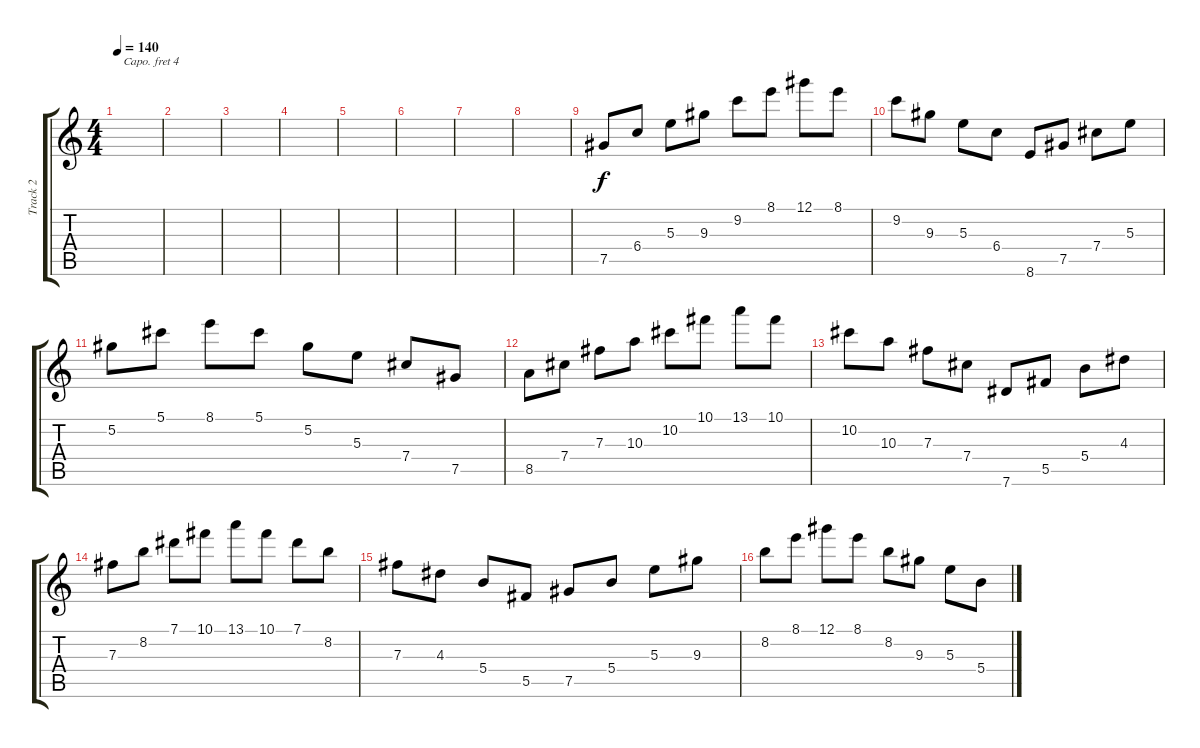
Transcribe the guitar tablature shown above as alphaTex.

\track ("Track 2" "Track 2") {instrument overdrivenguitar}
\staff {score tabs}
\capo 4
\tuning (E4 B3 G3 D3 A2 E2) {hide}
\ts (4 4)
\tempo 140
\clef g2
\ks c
|
|
|
|
|
|
|
|
7.5.8 6.4.8 5.3.8 9.3.8 9.2.8 8.1.8 12.1.8 8.1.8 |
9.2.8 9.3.8 5.3.8 6.4.8 8.6.8 7.5.8 7.4.8 5.3.8 |
5.2.8 5.1.8 8.1.8 5.1.8 5.2.8 5.3.8 7.4.8 7.5.8 |
8.5.8 7.4.8 7.3.8 10.3.8 10.2.8 10.1.8 13.1.8 10.1.8 |
10.2.8 10.3.8 7.3.8 7.4.8 7.6.8 5.5.8 5.4.8 4.3.8 |
7.3.8 8.2.8 7.1.8 10.1.8 13.1.8 10.1.8 7.1.8 8.2.8 |
7.3.8 4.3.8 5.4.8 5.5.8 7.5.8 5.4.8 5.3.8 9.3.8 |
8.2.8 8.1.8 12.1.8 8.1.8 8.2.8 9.3.8 5.3.8 5.4.8
